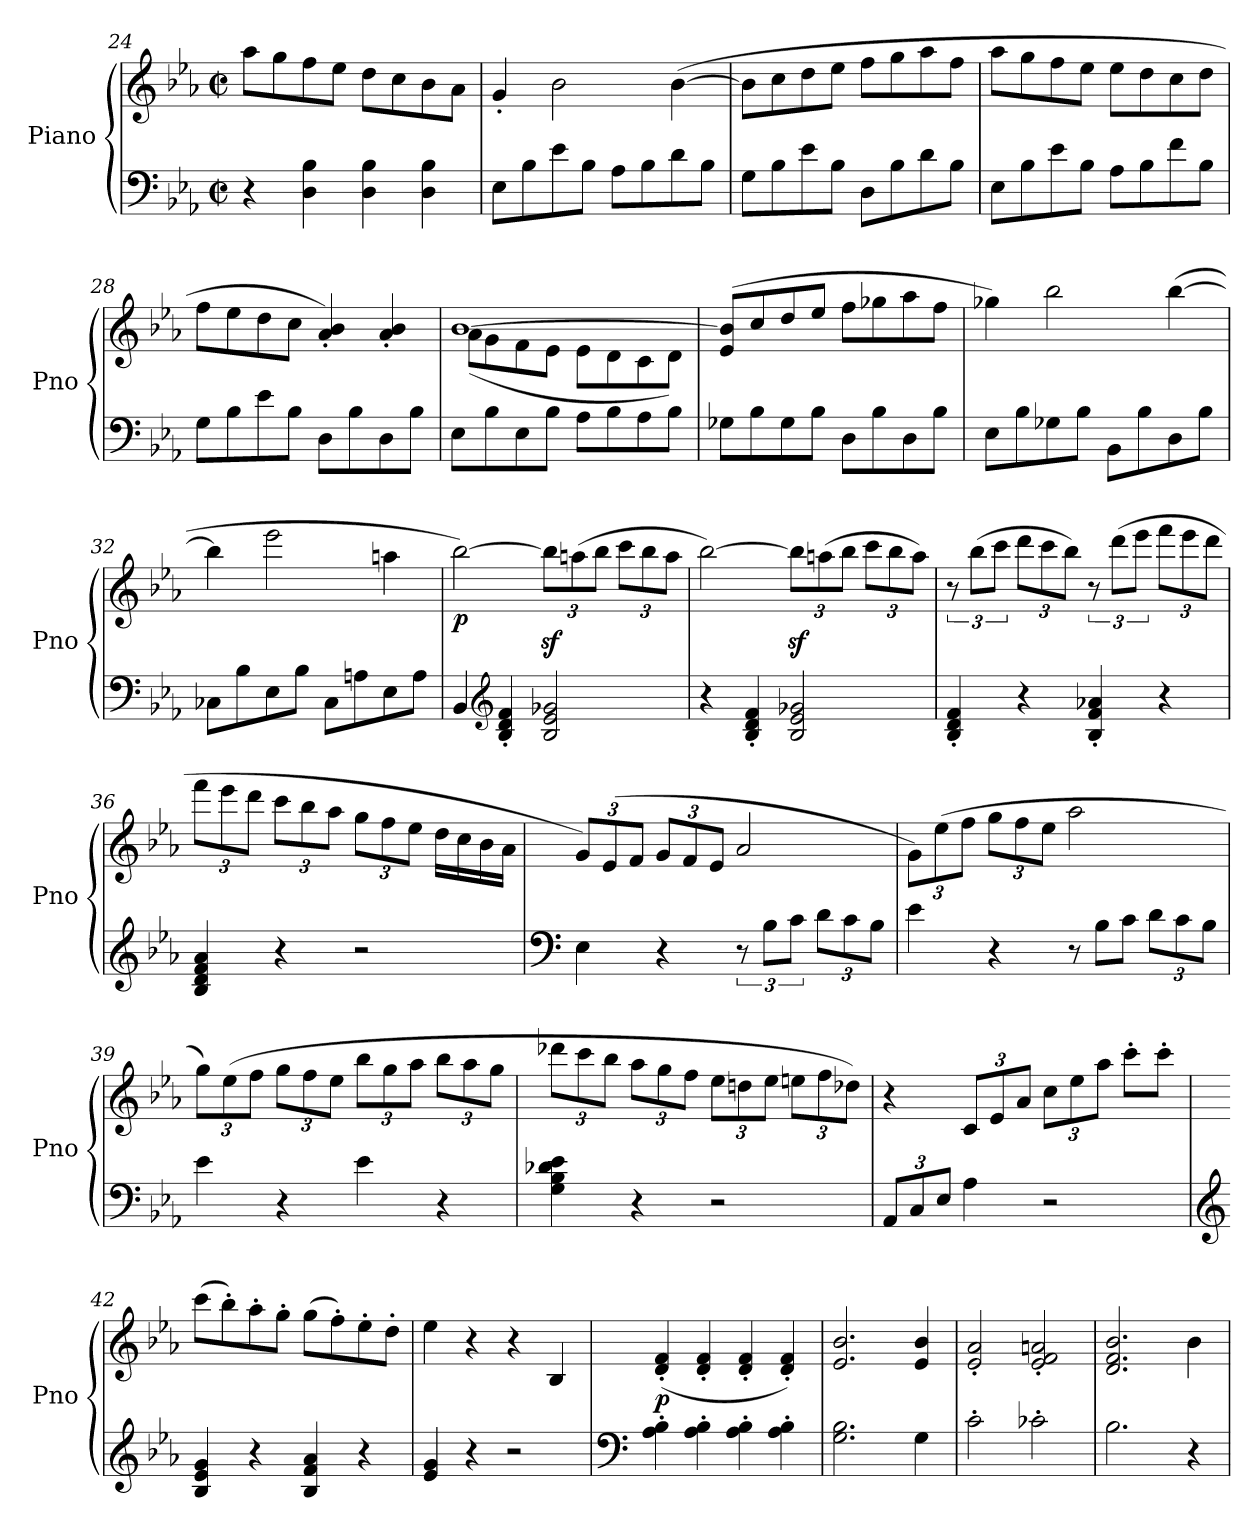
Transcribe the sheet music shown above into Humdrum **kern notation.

**kern	**kern	**dynam
*part1	*part1	*part1
*staff2	*staff1	*staff1/2
*I"Piano	*	*
*I'Pno	*	*
*clefF4	*clefG2	*
*k[b-e-a-]	*k[b-e-a-]	*
*M4/4	*M4/4	*
*met(c|)	*met(c|)	*
=24	=24	=24
4r	8aa-\L	.
.	8gg\	.
4D\ 4B-\	8ff\	.
.	8ee-\J	.
4D\ 4B-\	8dd\L	.
.	8cc\	.
4D\ 4B-\	8b-\	.
.	8a-\J	.
=25	=25	=25
!	!	!LO:DY:b=2
!	!	!LO:DY:n=1:b
8E-\L	4g'/	other-dynamics other-dynamics
8B-\	.	.
8e-\	2b-\	.
8B-\J	.	.
8A-\L	.	.
8B-\	.	.
8d\	([4b-\	.
8B-\J	.	.
=26	=26	=26
8G\L	8b-\L]	.
8B-\	8cc\	.
8e-\	8dd\	.
8B-\J	8ee-\J	.
8D\L	8ff\L	.
8B-\	8gg\	.
8d\	8aa-\	.
8B-\J	8ff\J	.
!!LO:LB:g=z
=27	=27	=27
8E-\L	8aa-\L	.
8B-\	8gg\	.
8e-\	8ff\	.
8B-\J	8ee-\J	.
8A-\L	8ee-\L	.
8B-\	8dd\	.
8f\	8cc\	.
8B-\J	8dd\J	.
=28	=28	=28
8G\L	8ff\L	.
8B-\	8ee-\	.
8e-\	8dd\	.
8B-\J	8cc\J	.
8D\L	4a-/' 4b-/')	.
8B-\	.	.
8D\	4a-/' 4b-/'	.
8B-\J	.	.
=29	=29	=29
*	*^	*
8E-\L	[1b-	(8a-\L	.
8B-\	.	8g\	.
8E-\	.	8f\	.
8B-\J	.	8e-\J	.
8A-\L	.	8e-\L	.
8B-\	.	8d\	.
8A-\	.	8c\	.
8B-\J	.	8d\J)	.
*	*v	*v	*
=30	=30	=30
8G-X\L	(8e-/ 8b-/]L	.
8B-\	8cc/	.
8G-\	8dd/	.
8B-\J	8ee-/J	.
8D\L	8ff\L	.
8B-\	8gg-X\	.
8D\	8aa-\	.
8B-\J	8ff\J	.
!!LO:LB:g=z
=31	=31	=31
8E-\L	4gg-X\)	.
8B-\	.	.
!	!	!LO:DY:b
8G-X\	2bb-\	other-dynamics
8B-\J	.	.
8BB-\L	.	.
8B-\	.	.
8D\	([4bb-\	.
8B-\J	.	.
=32	=32	=32
8C-X\L	4bb-\]	.
8B-\	.	.
8E-\	2eee-\	.
8B-\J	.	.
8C-\L	.	.
8An\	.	.
8E-\	4aan\	.
8A\J	.	.
=33	=33	=33
!	!	!LO:DY:b
4BB-/	[2bb-\)	p
*clefG2	*	*
4B-/' 4d/' 4f/'	.	.
*	*Xbrackettup	*
2B-/ 2e-/ 2g-X/	12bb-z<\L]	.
.	(12aan\	.
.	12bb-\J	.
.	12ccc\L	.
.	12bb-\	.
.	12aa\J	.
=34	=34	=34
4r	[2bb-\)	.
4B-/' 4d/' 4f/'	.	.
2B-/ 2e-/ 2g-X/	12bb-z<\L]	.
.	(12aan\	.
.	12bb-\J	.
.	12ccc\L	.
.	12bb-\	.
.	12aa\J)	.
!!LO:LB:g=z
=35	=35	=35
*	*brackettup	*
4B-/' 4d/' 4f/'	12r	.
.	(12bb-\L	.
.	12ccc\J	.
*	*Xbrackettup	*
4r	12ddd\L	.
.	12ccc\	.
.	12bb-\J)	.
*	*brackettup	*
4B-/' 4f/' 4a-X/'	12r	.
.	(12ddd\L	.
.	12eee-\J	.
*	*Xbrackettup	*
4r	12fff\L	.
.	12eee-\	.
.	12ddd\J	.
=36	=36	=36
4B-/ 4d/ 4f/ 4a-/	12fff\L	.
.	12eee-\	.
.	12ddd\J	.
4r	12ccc\L	.
.	12bb-\	.
.	12aa-\J	.
2r	12gg\L	.
.	12ff\	.
.	12ee-\J	.
.	16dd\LL	.
.	16cc\	.
.	16b-\	.
.	16a-\JJ	.
=37	=37	=37
*clefF4	*	*
4E-\	12g/L)	.
.	(12e-/	.
.	12f/J	.
4r	12g/L	.
.	12f/	.
.	12e-/J	.
12r	2a-/	.
12B-\L	.	.
12c\J	.	.
*Xbrackettup	*	*
12d\L	.	.
12c\	.	.
12B-\J	.	.
!!LO:LB:g=z
=38	=38	=38
4e-\	12g\L)	.
.	(12ee-\	.
.	12ff\J	.
4r	12gg\L	.
.	12ff\	.
.	12ee-\J	.
*Xtuplet	*	*
12r	2aa-\	.
12B-\L	.	.
12c\J	.	.
*tuplet	*	*
12d\L	.	.
12c\	.	.
12B-\J	.	.
=39	=39	=39
4e-\	12gg\L)	.
.	(12ee-\	.
.	12ff\J	.
4r	12gg\L	.
.	12ff\	.
.	12ee-\J	.
4e-\	12bb-\L	.
.	12gg\	.
.	12aa-\J	.
4r	12bb-\L	.
.	12aa-\	.
.	12gg\J	.
=40	=40	=40
4G\ 4B-\ 4d-X\ 4e-\	12ddd-X\L	.
.	12ccc\	.
.	12bb-\J	.
4r	12aa-\L	.
.	12gg\	.
.	12ff\J	.
2r	12ee-\L	.
.	12ddn\	.
.	12ee-\J	.
.	12een\L	.
.	12ff\	.
.	12dd-X\J)	.
!!LO:LB:g=z
=41	=41	=41
12AA-/L	4r	.
12C/	.	.
12E-/J	.	.
4A-\	12c/L	.
.	12e-/	.
.	12a-/J	.
2r	12cc\L	.
.	12ee-\	.
.	12aa-\J	.
.	8ccc'\L	.
.	8ccc'\J	.
=42	=42	=42
*clefG2	*	*
4B-/ 4e-/ 4g/	(8ccc\L	.
.	8bb-'\)	.
4r	8aa-'\	.
.	8gg'\J	.
4B-/ 4f/ 4a-/	(8gg\L	.
.	8ff'\)	.
4r	8ee-'\	.
.	8dd'\J	.
=43	=43	=43
4e-/ 4g/	4ee-\	.
4r	4r	.
2r	4r	.
.	4B-/	.
=44	=44	=44
*clefF4	*	*
!	!	!LO:DY:b
4A-\' 4B-\'	(>4d/' 4f/'	p
4A-\' 4B-\'	4d/' 4f/'	.
4A-\' 4B-\'	4d/' 4f/'	.
4A-\' 4B-\'	4d/' 4f/')	.
=45	=45	=45
2.G\ 2.B-\	2.e-/ 2.b-/	.
4G\	4e-/ 4b-/	.
=46	=46	=46
2c'\	2e-/' 2a-/'	.
2c-X'\	2e-/' 2f/' 2an/'	.
!!LO:PB:g=z
=47	=47	=47
2.B-\	2.d/ 2.f/ 2.b-/	.
4r	4b-\	.
=	=	=
*-	*-	*-
